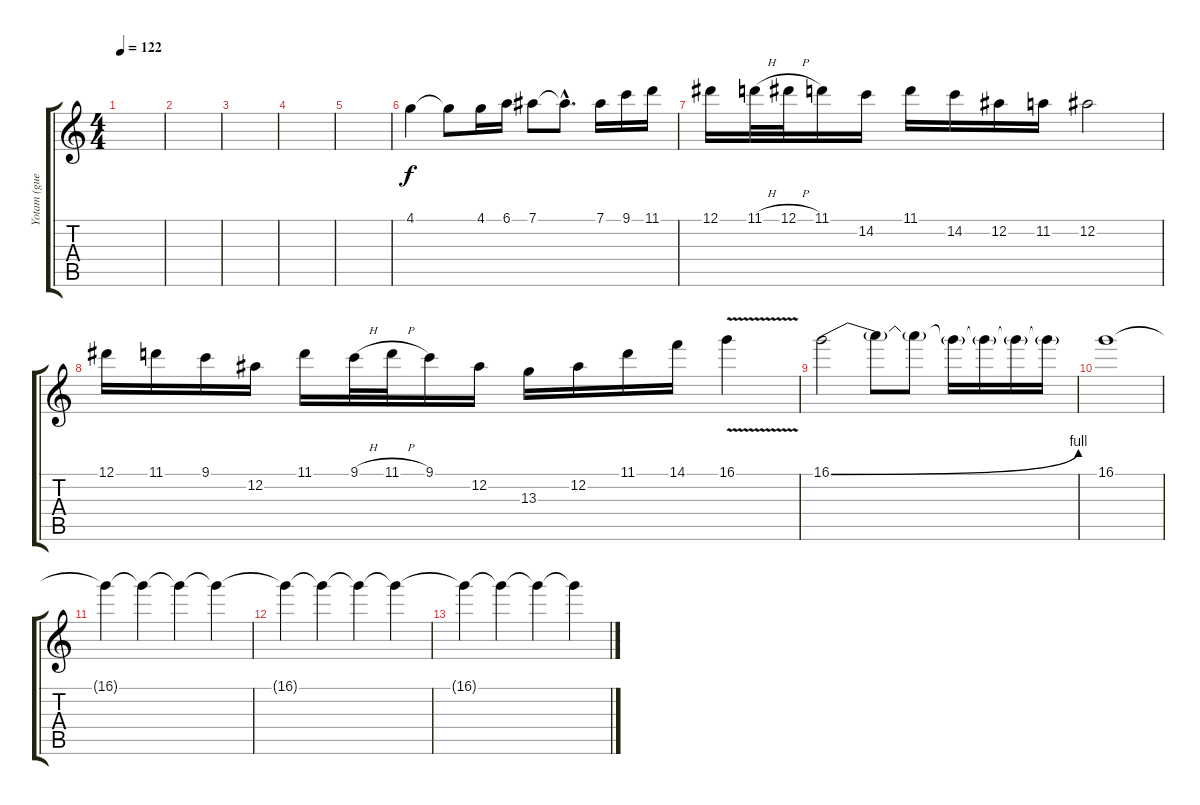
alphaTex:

\track ("Yotam (guest musician)" "Yotam (gue") {instrument distortionguitar}
\staff {score tabs}
\tuning (Eb4 Bb3 Gb3 Db3 Ab2 Eb2) {hide}
\ts (4 4)
\tempo 122
\clef g2
\ks c
|
|
|
|
|
4.1.4{volume 13 instrument distortionguitar} 4.1{t}.8 4.1.16 6.1.16 7.1.8 7.1{hac t}.8{d} 7.1.16 9.1.16 11.1.16 |
12.1.16 11.1{h}.32 12.1{h}.32 11.1.16 14.2.16 11.1.16 14.2.16 12.2.16 11.2.16 12.2.2 |
12.1.16 11.1.16 9.1.16 12.2.16 11.1.16 9.1{h}.32 11.1{h}.32 9.1.16 12.2.16 13.3.16 12.2.16 11.1.16 14.1.16 16.1{v}.4 |
16.1{be (bend 0 0 60 4)}.2 16.1{t}.8 16.1{t}.8 16.1{t}.16 16.1{t}.16 16.1{t}.16 16.1{t}.16 |
16.1.1 |
16.1{t}.4{volume 12} 16.1{t}.4{volume 11} 16.1{t}.4{volume 10} 16.1{t}.4{volume 9} |
16.1{t}.4{volume 7} 16.1{t}.4{volume 6} 16.1{t}.4{volume 5} 16.1{t}.4{volume 4} |
16.1{t}.4{volume 3} 16.1{t}.4{volume 2} 16.1{t}.4 16.1{t}.4
